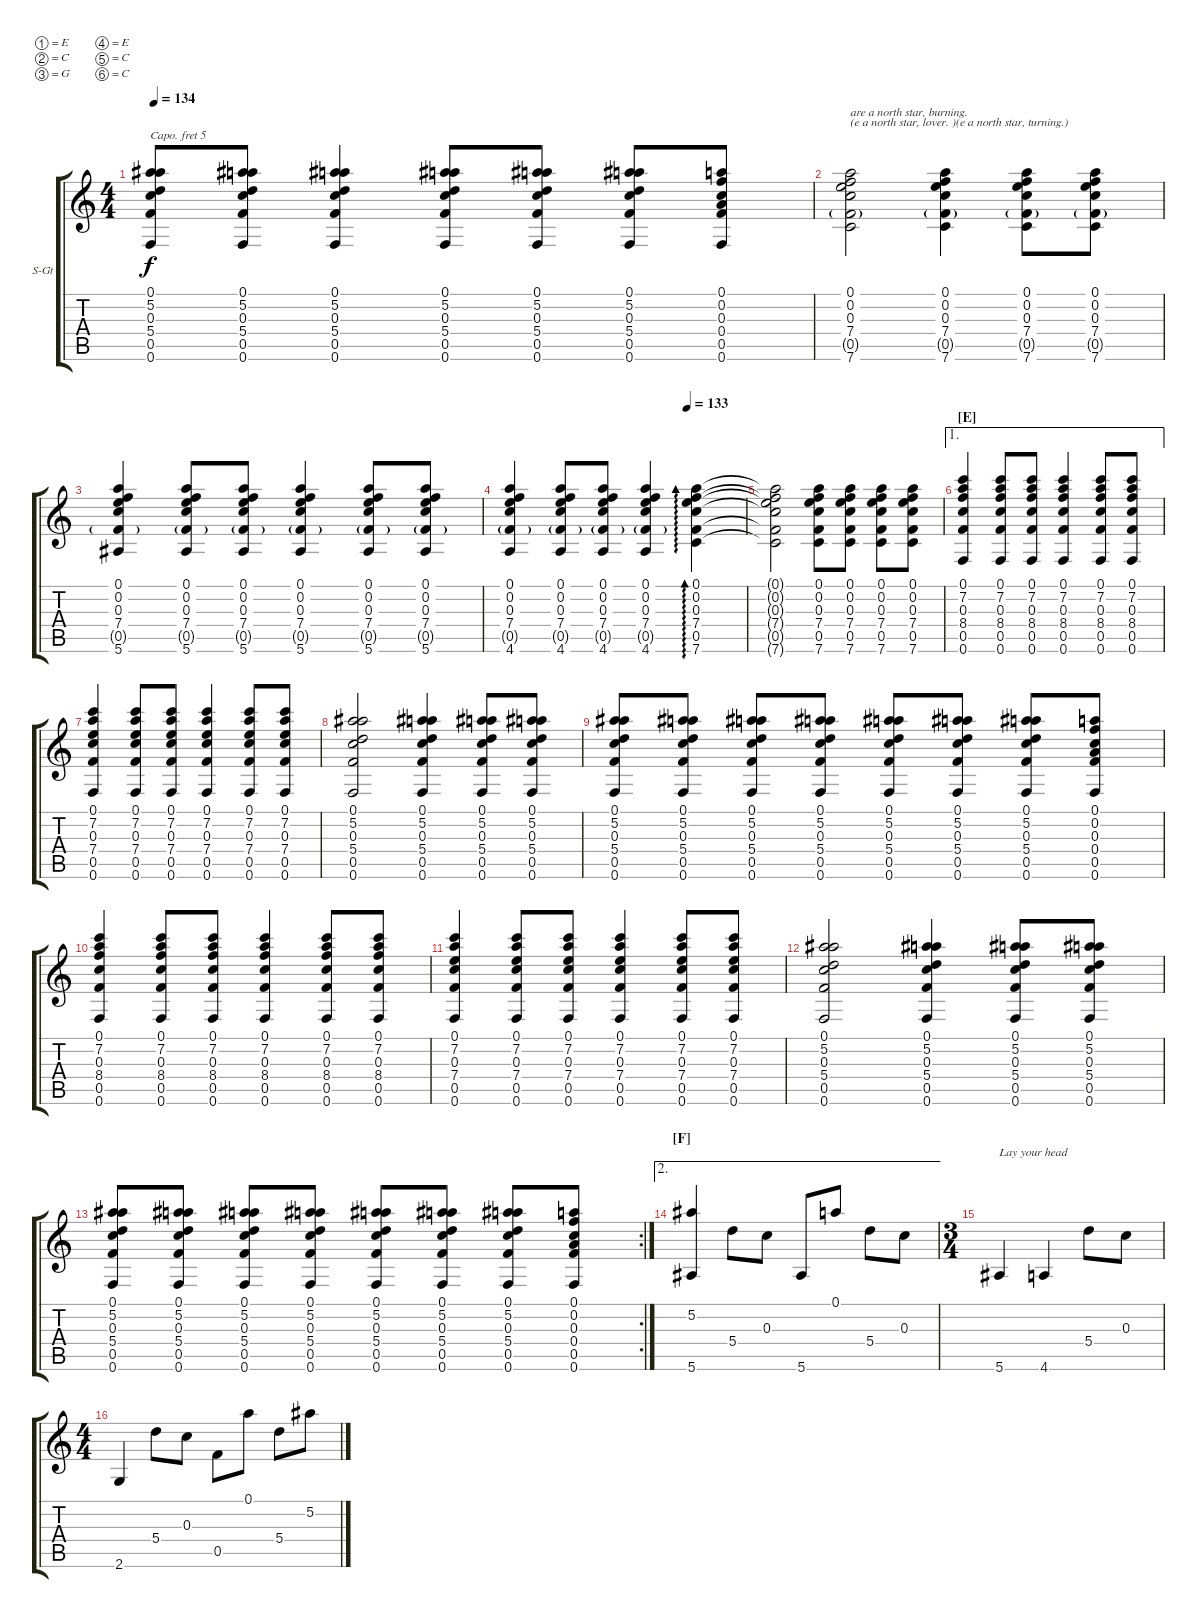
\defaultSystemsLayout 4
\bracketExtendMode groupsimilarinstruments
\firstSystemTrackNameOrientation horizontal
\otherSystemsTrackNameOrientation horizontal
\track ("Steel Guitar" "S-Gt") {instrument acousticguitarsteel}
\staff {score tabs}
\capo 5
\tuning (E4 C4 G3 E3 C3 C2)
\ts (4 4)
\tempo 134
\clef g2
\scale
0.960908
\ks c
(0.1 0.3 0.5 0.6 5.4 5.2).8{dy f} (0.1 0.3 0.5 0.6 5.4 5.2).8 (0.1 0.3 0.5 0.6 5.4 5.2).4 (0.5 0.6 5.4 0.1 5.2 0.3).8 (0.1 0.3 0.5 0.6 5.4 5.2).8 (0.1 0.3 0.5 0.6 5.4 5.2).8 (0.1 0.3 0.5 0.6 0.4 0.2).8 |
\scale
0.874323 (7.6 0.2 0.5{g} 0.1 0.3 7.4).2{txt "are a north star, burning.\n(e a north star, lover. )(e a north star, turning.)"} (7.4 0.5{g} 0.2 0.1 0.3 7.6).4 (0.3 0.5{g} 0.2 0.1 7.4 7.6).8 (7.4 0.5{g} 0.2 0.1 0.3 7.6).8 |
\scale
0.878941 (0.1 0.3 0.5{g} 5.6 7.4 0.2).4 (0.1 0.3 0.5{g} 5.6 7.4 0.2).8 (0.1 0.3 0.5{g} 5.6 7.4 0.2).8 (0.1 0.3 0.5{g} 5.6 7.4 0.2).4 (0.1 0.3 0.5{g} 5.6 7.4 0.2).8 (0.1 0.3 0.5{g} 5.6 7.4 0.2).8 |
\tempo (133 0.75)
\scale
0.840279 (4.6 0.2 0.5{g} 7.4 0.3 0.1).4 (7.4 4.6 0.5{g} 0.2 0.1 0.3).8 (0.3 4.6 0.5{g} 7.4 0.2 0.1).8 (0.5{g} 4.6 7.4 0.3 0.2 0.1).4 (0.3 7.4 7.6 0.5 0.2 0.1).4{ad 0} |
\scale
0.698007 (7.6{t} 0.5{t} 7.4{t} 0.3{t} 0.2{t} 0.1{t}).2 (0.2 7.6 0.5 0.3 0.1 7.4).8 (0.3 7.6 0.5 0.2 0.1 7.4).8 (0.2 7.6 0.5 0.3 0.1 7.4).8 (0.5 7.6 0.3 0.2 0.1 7.4).8 |
\ae 1
\section ("E" "")
(0.1 0.3 0.5 0.6 8.4 7.2).4 (0.1 0.3 0.5 0.6 8.4 7.2).8 (0.1 0.3 0.5 0.6 8.4 7.2).8 (0.1 0.3 0.5 0.6 8.4 7.2).4 (0.1 0.3 0.5 0.6 8.4 7.2).8 (0.1 0.3 0.5 0.6 8.4 7.2).8 |
(0.1 0.3 0.5 0.6 7.4 7.2).4 (0.1 0.3 0.5 0.6 7.4 7.2).8 (0.1 0.3 0.5 0.6 7.4 7.2).8 (0.1 0.3 0.5 0.6 7.4 7.2).4 (0.1 0.3 0.5 0.6 7.4 7.2).8 (0.1 0.3 0.5 0.6 7.4 7.2).8 |
(0.1 0.3 0.5 0.6 5.4 5.2).2 (0.1 0.3 0.5 0.6 5.4 5.2).4 (0.1 0.3 0.5 0.6 5.4 5.2).8 (0.1 0.3 0.5 0.6 5.4 5.2).8 |
(0.1 0.3 0.5 0.6 5.4 5.2).8 (0.1 0.3 0.5 0.6 5.4 5.2).8 (0.1 0.3 0.5 0.6 5.4 5.2).8 (0.1 0.3 0.5 0.6 5.4 5.2).8 (0.1 0.3 0.5 0.6 5.4 5.2).8 (0.1 0.3 0.5 0.6 5.4 5.2).8 (0.1 0.3 0.5 0.6 5.4 5.2).8 (0.1 0.3 0.5 0.6 0.4 0.2).8 |
\scale
0.26227 (0.1 0.3 0.5 0.6 8.4 7.2).4 (0.1 0.3 0.5 0.6 8.4 7.2).8 (0.1 0.3 0.5 0.6 8.4 7.2).8 (0.1 0.3 0.5 0.6 8.4 7.2).4 (0.1 0.3 0.5 0.6 8.4 7.2).8 (0.1 0.3 0.5 0.6 8.4 7.2).8 |
\scale
0.214724 (0.1 0.3 0.5 0.6 7.4 7.2).4 (0.1 0.3 0.5 0.6 7.4 7.2).8 (0.1 0.3 0.5 0.6 7.4 7.2).8 (0.1 0.3 0.5 0.6 7.4 7.2).4 (0.1 0.3 0.5 0.6 7.4 7.2).8 (0.1 0.3 0.5 0.6 7.4 7.2).8 |
\scale
0.236838 (0.1 0.3 0.5 0.6 5.4 5.2).2 (0.1 0.3 0.5 0.6 5.4 5.2).4 (0.1 0.3 0.5 0.6 5.4 5.2).8 (0.1 0.3 0.5 0.6 5.4 5.2).8 |
\rc 2
\scale
0.286106 (0.1 0.3 0.5 0.6 5.4 5.2).8 (0.1 0.3 0.5 0.6 5.4 5.2).8 (0.1 0.3 0.5 0.6 5.4 5.2).8 (0.1 0.3 0.5 0.6 5.4 5.2).8 (0.1 0.3 0.5 0.6 5.4 5.2).8 (0.1 0.3 0.5 0.6 5.4 5.2).8 (0.1 0.3 0.5 0.6 5.4 5.2).8 (0.1 0.3 0.5 0.6 0.4 0.2).8 |
\ae 2
\section ("F" "")
(5.6 5.2).4 5.4.8 0.3.8 5.6.8 0.1.8 5.4.8 0.3.8 |
\ts (3 4)
5.6.4{txt "Lay your head"} 4.6.4 5.4.8 0.3.8 |
\ts (4 4)
2.6.4 5.4.8 0.3.8 0.5.8 0.1.8 5.4.8 5.2.8
